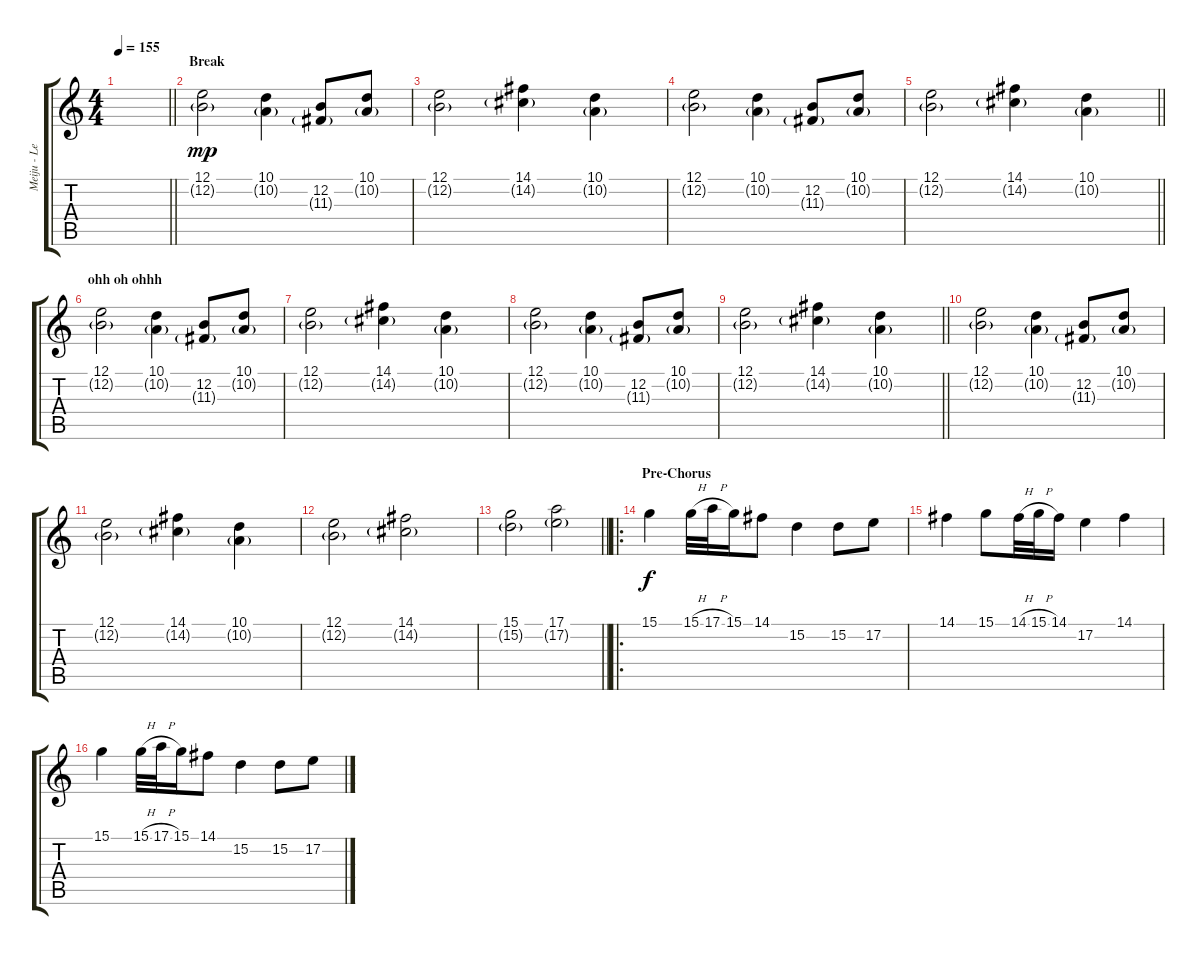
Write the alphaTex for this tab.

\track ("Meiju - Lead" "Meiju - Le") {instrument synthstrings1}
\staff {score tabs}
\tuning (E4 B3 G3 D3 A2 E2) {hide}
\ts (4 4)
\tempo 155
\clef g2
\barLineRight lightlight
\ks c
|
\section ("" "Break")
(12.1 12.2{g}).2{dy mp volume 11} (10.1 10.2{g}).4 (12.2 11.3{g}).8 (10.1 10.2{g}).8 |
(12.1 12.2{g}).2 (14.1 14.2{g}).4 (10.1 10.2{g}).4 |
(12.1 12.2{g}).2 (10.1 10.2{g}).4 (12.2 11.3{g}).8 (10.1 10.2{g}).8 |
\barLineRight lightlight
(12.1 12.2{g}).2 (14.1 14.2{g}).4 (10.1 10.2{g}).4 |
\section ("" "ohh oh ohhh")
(12.1 12.2{g}).2{volume 13} (10.1 10.2{g}).4 (12.2 11.3{g}).8 (10.1 10.2{g}).8 |
(12.1 12.2{g}).2 (14.1 14.2{g}).4 (10.1 10.2{g}).4 |
(12.1 12.2{g}).2 (10.1 10.2{g}).4 (12.2 11.3{g}).8 (10.1 10.2{g}).8 |
\barLineRight lightlight
(12.1 12.2{g}).2 (14.1 14.2{g}).4 (10.1 10.2{g}).4 |
(12.1 12.2{g}).2 (10.1 10.2{g}).4 (12.2 11.3{g}).8 (10.1 10.2{g}).8 |
(12.1 12.2{g}).2 (14.1 14.2{g}).4 (10.1 10.2{g}).4 |
(12.1 12.2{g}).2 (14.1 14.2{g}).2 |
\barLineRight lightlight
(15.1 15.2{g}).2 (17.1 17.2{g}).2 |
\ro
\section ("" "Pre-Chorus")
15.1.4{dy f} 15.1{h}.32 17.1{h}.32 15.1.16 14.1.8 15.2.4 15.2.8 17.2.8 |
14.1.4 15.1.8 14.1{h}.32 15.1{h}.32 14.1.16 17.2.4 14.1.4 |
15.1.4 15.1{h}.32 17.1{h}.32 15.1.16 14.1.8 15.2.4 15.2.8 17.2.8
